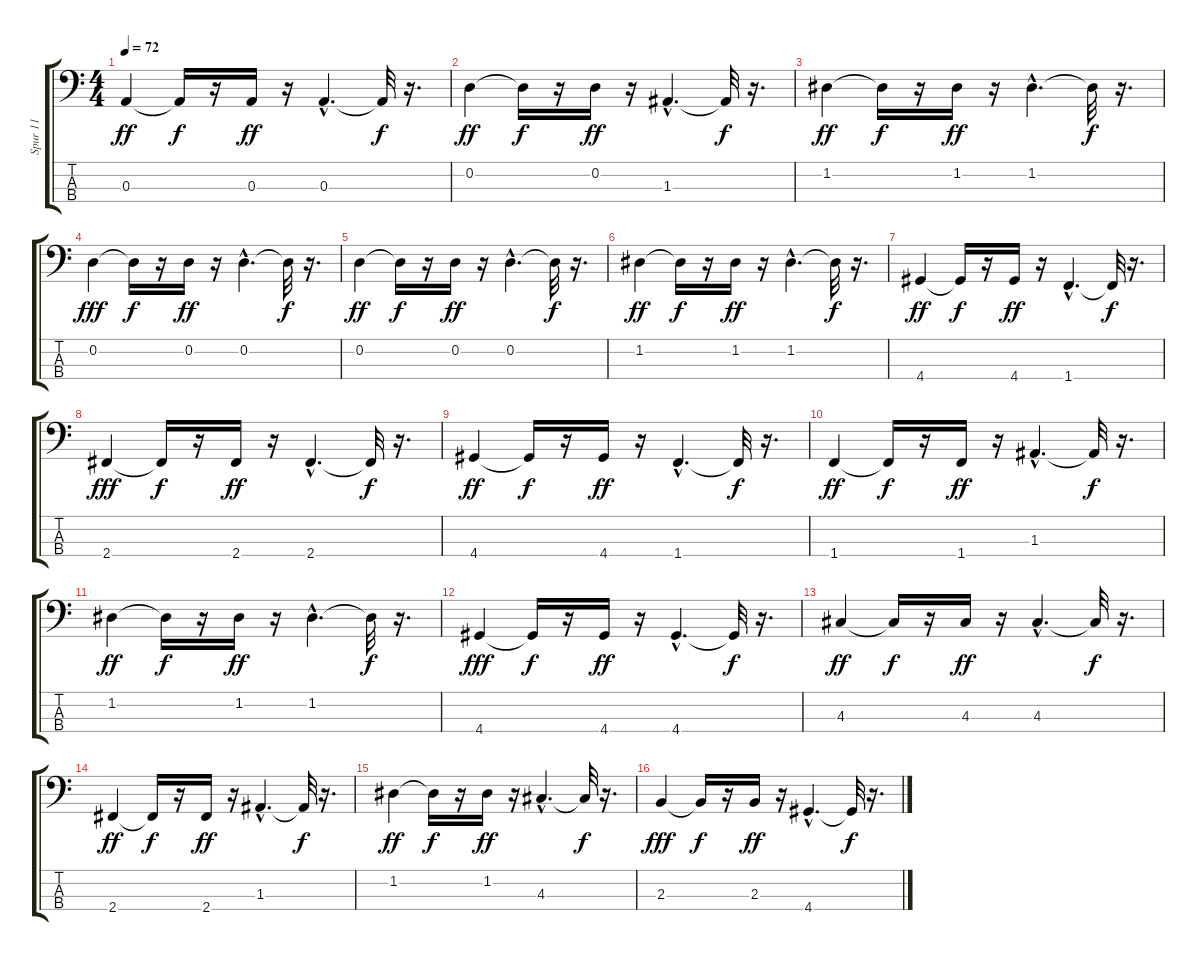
\track ("Spur 11" "Spur 11") {instrument electricbassfinger}
\staff {score tabs}
\tuning (G2 D2 A1 E1) {hide}
\ts (4 4)
\tempo 72
\clef f4
\ks c
0.3.4{dy ff} 0.3{t}.16{dy f} r.16 0.3.16{dy ff} r.16 0.3{hac}.4{d} 0.3{t}.32{dy f} r.16{d} |
0.2.4{dy ff} 0.2{t}.16{dy f} r.16 0.2.16{dy ff} r.16 1.3{hac}.4{d} 1.3{t}.32{dy f} r.16{d} |
1.2.4{dy ff} 1.2{t}.16{dy f} r.16 1.2.16{dy ff} r.16 1.2{hac}.4{d} 1.2{t}.32{dy f} r.16{d} |
0.2.4{dy fff} 0.2{t}.16{dy f} r.16 0.2.16{dy ff} r.16 0.2{hac}.4{d} 0.2{t}.32{dy f} r.16{d} |
0.2.4{dy ff} 0.2{t}.16{dy f} r.16 0.2.16{dy ff} r.16 0.2{hac}.4{d} 0.2{t}.32{dy f} r.16{d} |
1.2.4{dy ff} 1.2{t}.16{dy f} r.16 1.2.16{dy ff} r.16 1.2{hac}.4{d} 1.2{t}.32{dy f} r.16{d} |
4.4.4{dy ff} 4.4{t}.16{dy f} r.16 4.4.16{dy ff} r.16 1.4{hac}.4{d} 1.4{t}.32{dy f} r.16{d} |
2.4.4{dy fff} 2.4{t}.16{dy f} r.16 2.4.16{dy ff} r.16 2.4{hac}.4{d} 2.4{t}.32{dy f} r.16{d} |
4.4.4{dy ff} 4.4{t}.16{dy f} r.16 4.4.16{dy ff} r.16 1.4{hac}.4{d} 1.4{t}.32{dy f} r.16{d} |
1.4.4{dy ff} 1.4{t}.16{dy f} r.16 1.4.16{dy ff} r.16 1.3{hac}.4{d} 1.3{t}.32{dy f} r.16{d} |
1.2.4{dy ff} 1.2{t}.16{dy f} r.16 1.2.16{dy ff} r.16 1.2{hac}.4{d} 1.2{t}.32{dy f} r.16{d} |
4.4.4{dy fff} 4.4{t}.16{dy f} r.16 4.4.16{dy ff} r.16 4.4{hac}.4{d} 4.4{t}.32{dy f} r.16{d} |
4.3.4{dy ff} 4.3{t}.16{dy f} r.16 4.3.16{dy ff} r.16 4.3{hac}.4{d} 4.3{t}.32{dy f} r.16{d} |
2.4.4{dy ff} 2.4{t}.16{dy f} r.16 2.4.16{dy ff} r.16 1.3{hac}.4{d} 1.3{t}.32{dy f} r.16{d} |
1.2.4{dy ff} 1.2{t}.16{dy f} r.16 1.2.16{dy ff} r.16 4.3{hac}.4{d} 4.3{t}.32{dy f} r.16{d} |
2.3.4{dy fff} 2.3{t}.16{dy f} r.16 2.3.16{dy ff} r.16 4.4{hac}.4{d} 4.4{t}.32{dy f} r.16{d}
